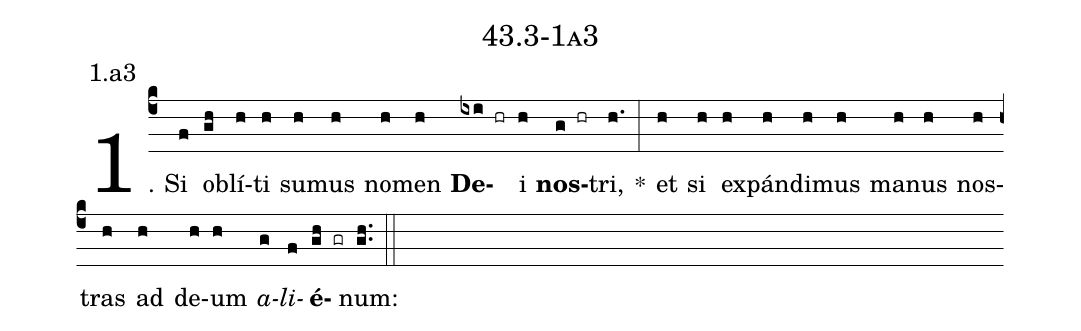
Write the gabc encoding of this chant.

name: 43.3-1a3;
annotation: 1.a3;
%%
(c4)1. Si(f) ob(gh)lí(h)ti(h) su(h)mus(h) no(h)men(h) <b>De</b>(ixi hr)i(h) <b>nos</b>(g hr)tri,(h.) *(:) et(h) si(h) ex(h)pán(h)di(h)mus(h) ma(h)nus(h) nos(h)tras(h) ad(h) de(h)um(h) <i>a</i>(g)<i>li</i>(f)<b>é</b>(gh gr)num:(gh..) (::)
